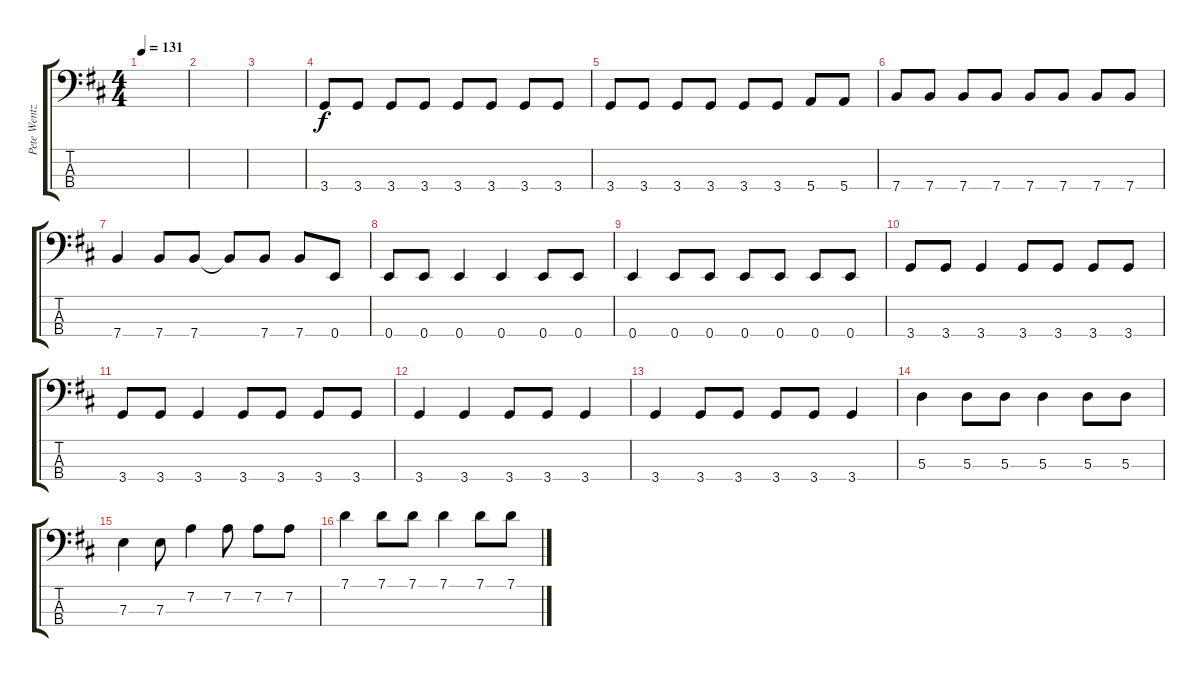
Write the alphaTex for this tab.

\track ("Pete Wentz" "Pete Wentz") {instrument electricbasspick}
\staff {score tabs}
\tuning (G2 D2 A1 E1) {hide}
\ts (4 4)
\tempo 131
\clef f4
\ks d
|
|
|
3.4.8 3.4.8 3.4.8 3.4.8 3.4.8 3.4.8 3.4.8 3.4.8 |
3.4.8 3.4.8 3.4.8 3.4.8 3.4.8 3.4.8 5.4.8 5.4.8 |
7.4.8 7.4.8 7.4.8 7.4.8 7.4.8 7.4.8 7.4.8 7.4.8 |
7.4.4 7.4.8 7.4.8 7.4{t}.8 7.4.8 7.4.8 0.4.8 |
0.4.8 0.4.8 0.4.4 0.4.4 0.4.8 0.4.8 |
0.4.4 0.4.8 0.4.8 0.4.8 0.4.8 0.4.8 0.4.8 |
3.4.8 3.4.8 3.4.4 3.4.8 3.4.8 3.4.8 3.4.8 |
3.4.8 3.4.8 3.4.4 3.4.8 3.4.8 3.4.8 3.4.8 |
3.4.4 3.4.4 3.4.8 3.4.8 3.4.4 |
3.4.4 3.4.8 3.4.8 3.4.8 3.4.8 3.4.4 |
5.3.4 5.3.8 5.3.8 5.3.4 5.3.8 5.3.8 |
7.3.4 7.3.8 7.2.4 7.2.8 7.2.8 7.2.8 |
7.1.4 7.1.8 7.1.8 7.1.4 7.1.8 7.1.8
